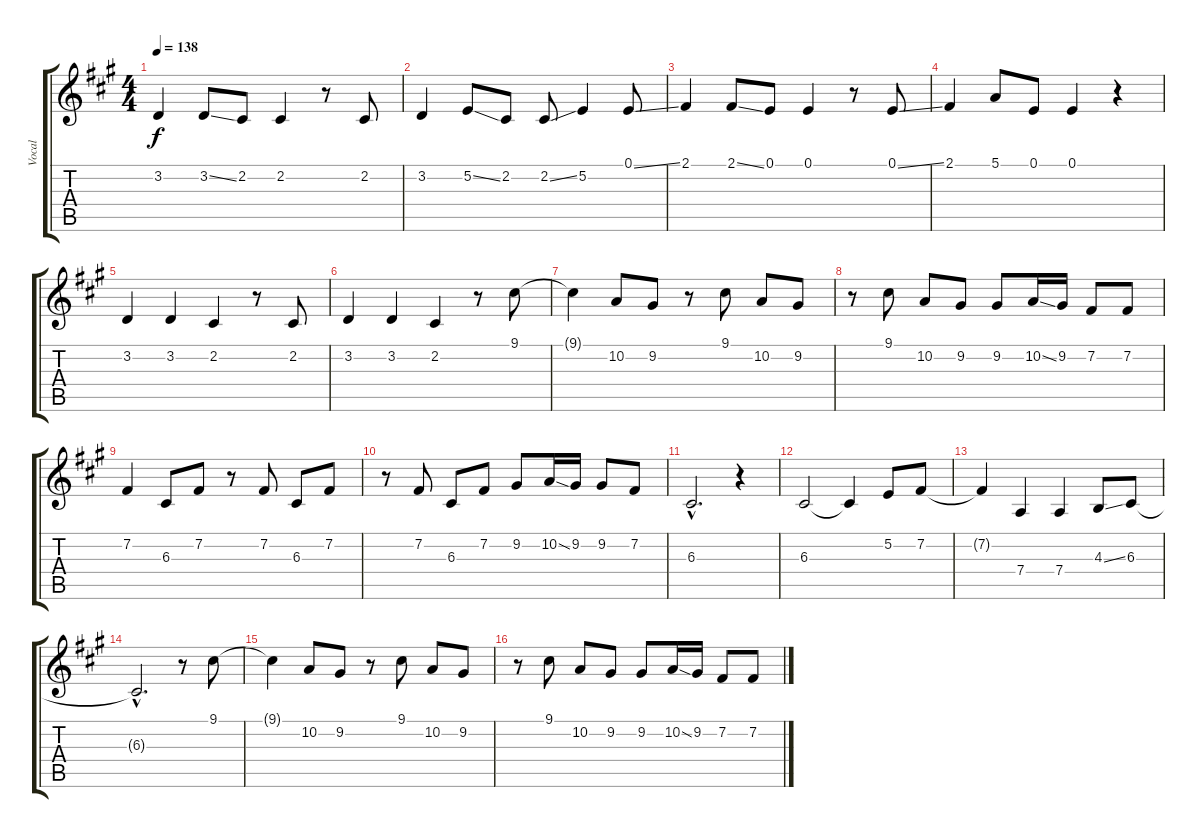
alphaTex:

\track ("Vocal" "Vocal") {instrument flute}
\staff {score tabs}
\tuning (E4 B3 G3 D3 A2 E2) {hide}
\ts (4 4)
\tempo 138
\clef g2
\ks a
3.2.4{dy f} 3.2{ss}.8 2.2.8 2.2.4 r.8 2.2.8 |
3.2.4 5.2{ss}.8 2.2.8 2.2{ss}.8 5.2.4 0.1{ss}.8 |
2.1.4 2.1{ss}.8 0.1.8 0.1.4 r.8 0.1{ss}.8 |
2.1.4 5.1.8 0.1.8 0.1.4 r.4 |
3.2.4 3.2.4 2.2.4 r.8 2.2.8 |
3.2.4 3.2.4 2.2.4 r.8 9.1.8 |
9.1{t}.4 10.2.8 9.2.8 r.8 9.1.8 10.2.8 9.2.8 |
r.8 9.1.8 10.2.8 9.2.8 9.2.8 10.2{ss}.16 9.2.16 7.2.8 7.2.8 |
7.2.4 6.3.8 7.2.8 r.8 7.2.8 6.3.8 7.2.8 |
r.8 7.2.8 6.3.8 7.2.8 9.2.8 10.2{ss}.16 9.2.16 9.2.8 7.2.8 |
6.3{hac}.2{d} r.4 |
6.3.2 6.3{t}.4 5.2.8 7.2.8 |
7.2{t}.4 7.4.4 7.4.4 4.3{ss}.8 6.3.8 |
6.3{hac t}.2{d} r.8 9.1.8 |
9.1{t}.4 10.2.8 9.2.8 r.8 9.1.8 10.2.8 9.2.8 |
r.8 9.1.8 10.2.8 9.2.8 9.2.8 10.2{ss}.16 9.2.16 7.2.8 7.2.8
